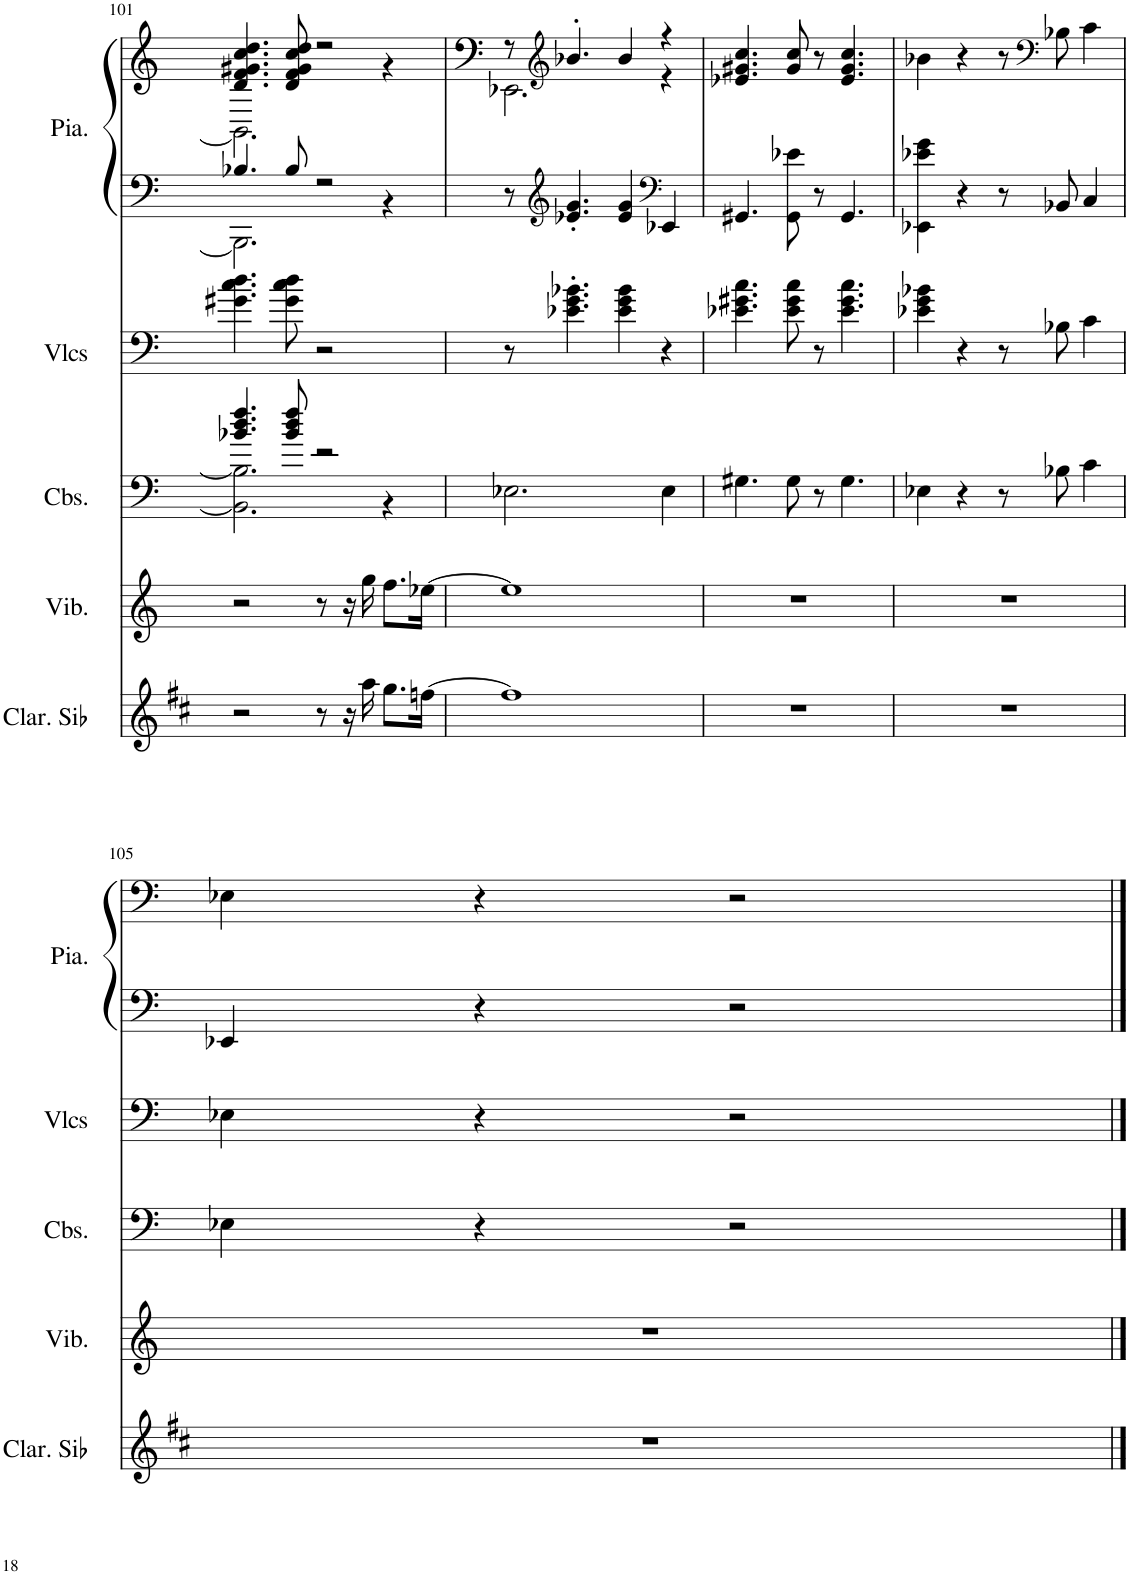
**kern	**kern	**kern	**kern	**kern	**kern
*part5	*part4	*part3	*part2	*part1	*part1
*staff6	*staff5	*staff4	*staff3	*staff2	*staff1
*I"Clarinette en Sib	*I"Vibraphone, Vibraphone	*I"Contrebasses, String Ensemble 1	*I"Violoncelles, String Ensemble 1	*I"Piano, Acoustic Grand Piano	*
*I'Clar. Sib	*I'Vib.	*I'Cbs.	*I'Vlcs	*I'Pia.	*
!!LO:PB:g=z
*clefG2	*clefG2	*clefF4	*clefF4	*clefG2	*clefG2
*Trd1c2	*	*Trd7c12	*	*	*
*k[f#c#]	*k[]	*k[]	*k[]	*k[]	*k[]
*M4/4	*M4/4	*M4/4	*M4/4	*M4/4	*M4/4
=101	=101	=101	=101	=101	=101
*	*	*^	*	*^	*^
2r	2r	4.b-X/ 4.dd/ 4.ff/	2.BB-\] 2.B-\]	4.g#X\ 4.cc\ 4.dd\	4.B-X/	2.BBB-\]	4.d/ 4.f/ 4.g#X/ 4.cc/ 4.dd/	2.BB-\]
.	.	8b-/ 8dd/ 8ff/	.	8g#\ 8cc\ 8dd\	8B-/	.	8d/ 8f/ 8g#/ 8cc/ 8dd/	.
8r	8r	2r	.	2r	2r	.	2r	.
16r	16r	.	.	.	.	.	.	.
16aa\	16gg\	.	.	.	.	.	.	.
8.gg\L	8.ff\L	.	4r	.	.	4r	.	4r
[16ffn\Jk	[16ee-X\Jk	.	.	.	.	.	.	.
*	*	*v	*v	*	*v	*v	*	*
=102	=102	=102	=102	=102	=102	=102
1ff]	1ee-]	2.E-X\	8r	8r	8r	2.EE-X\
*	*	*	*	*clefG2	*clefG2	*
.	.	.	4.e-X\' 4.g\' 4.b-X\'	4.e-X/' 4.g/'	4.b-X'/	.
.	.	.	4e-\ 4g\ 4b-\	4e-/ 4g/	4b-/	.
*	*	*	*	*clefF4	*	*
.	.	4E-\	4r	4EE-X/	4r	4r
*	*	*	*	*	*v	*v
=103	=103	=103	=103	=103	=103
1r	1r	4.G#X\	4.e-X\ 4.g#X\ 4.cc\	4.GG#X/	4.e-X/ 4.g#X/ 4.cc/
.	.	8G#\	8e-\ 8g#\ 8cc\	8GG#\ 8e-X\	8g#/ 8cc/
.	.	8r	8r	8r	8r
.	.	4.G#\	4.e-\ 4.g#\ 4.cc\	4.GG#/	4.e-/ 4.g#/ 4.cc/
=104	=104	=104	=104	=104	=104
1r	1r	4E-X\	4e-X\ 4g\ 4b-X\	4EE-X\ 4e-X\ 4g\	4b-X\
.	.	4r	4r	4r	4r
.	.	8r	8r	8r	8r
*	*	*	*	*	*clefF4
.	.	8B-X\	8B-X\	8BB-X/	8B-X\
.	.	4c\	4c\	4C/	4c\
!!LO:LB:g=z
=105	=105	=105	=105	=105	=105
1r	1r	4E-X\	4E-X\	4EE-X/	4E-X\
.	.	4r	4r	4r	4r
.	.	2r	2r	2r	2r
==	==	==	==	==	==
*-	*-	*-	*-	*-	*-
